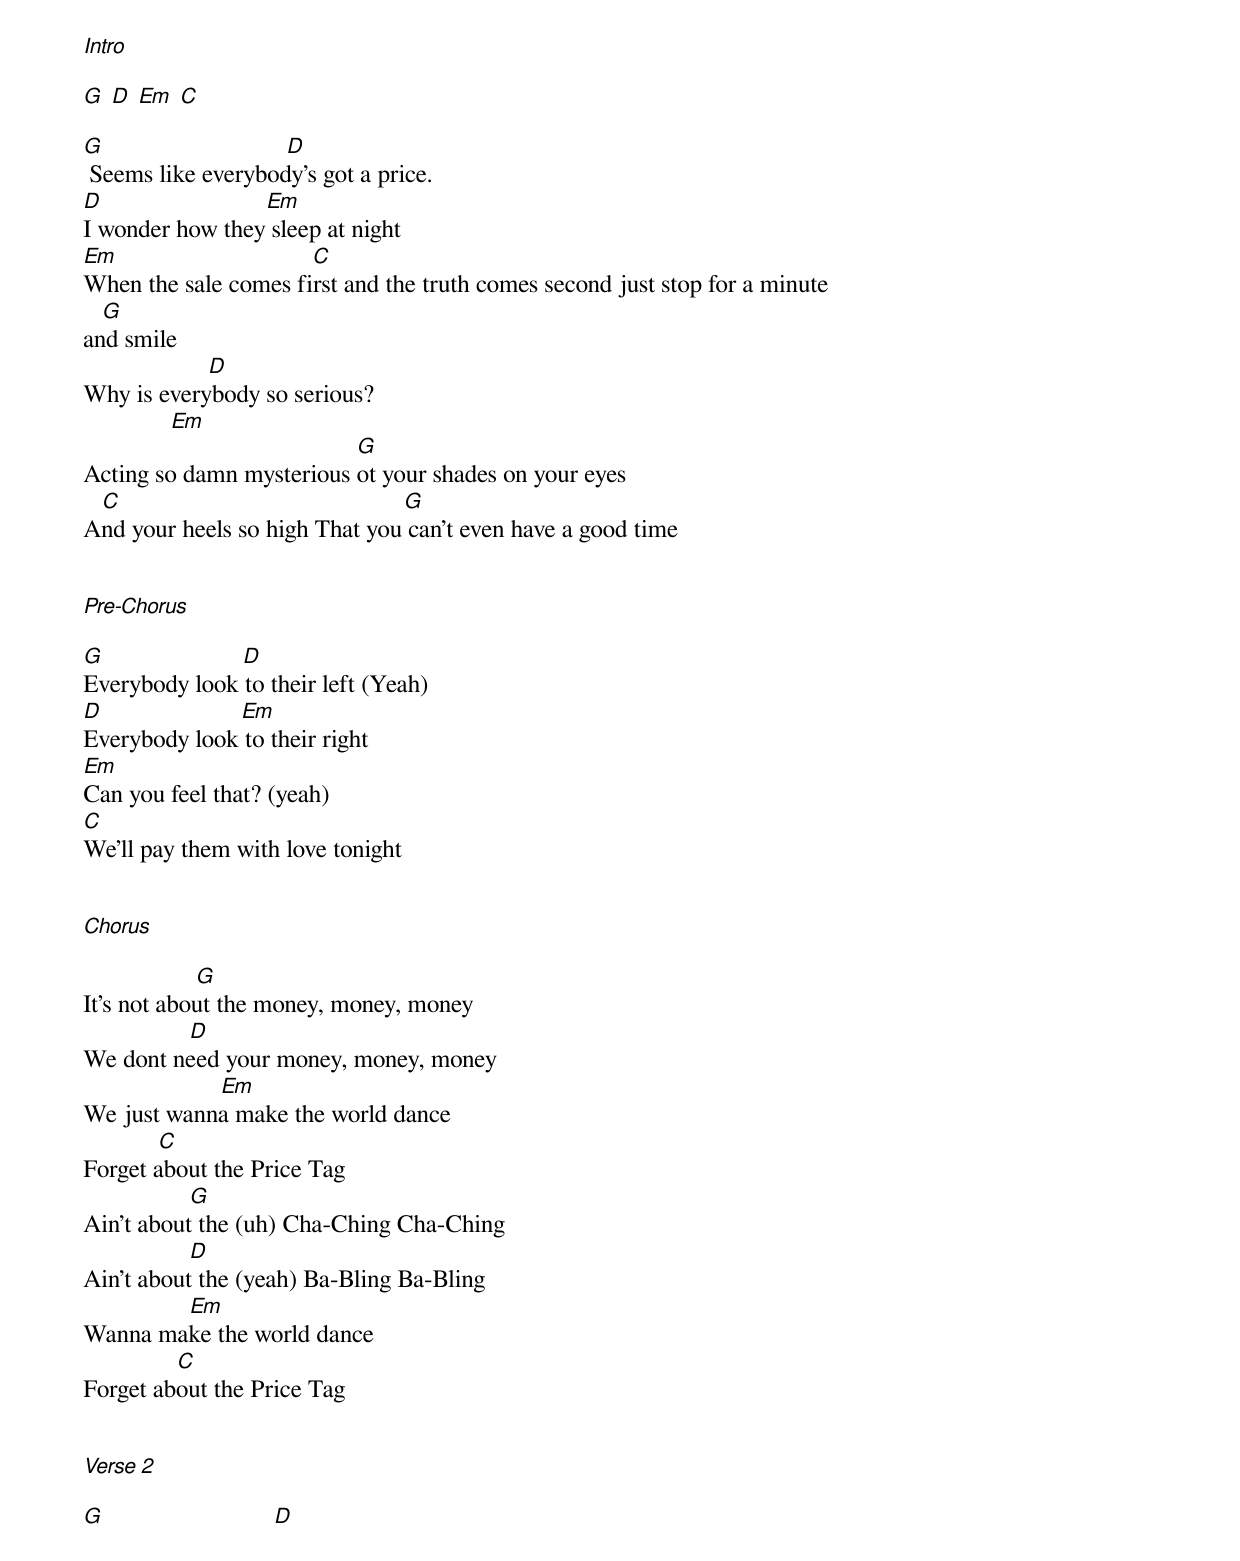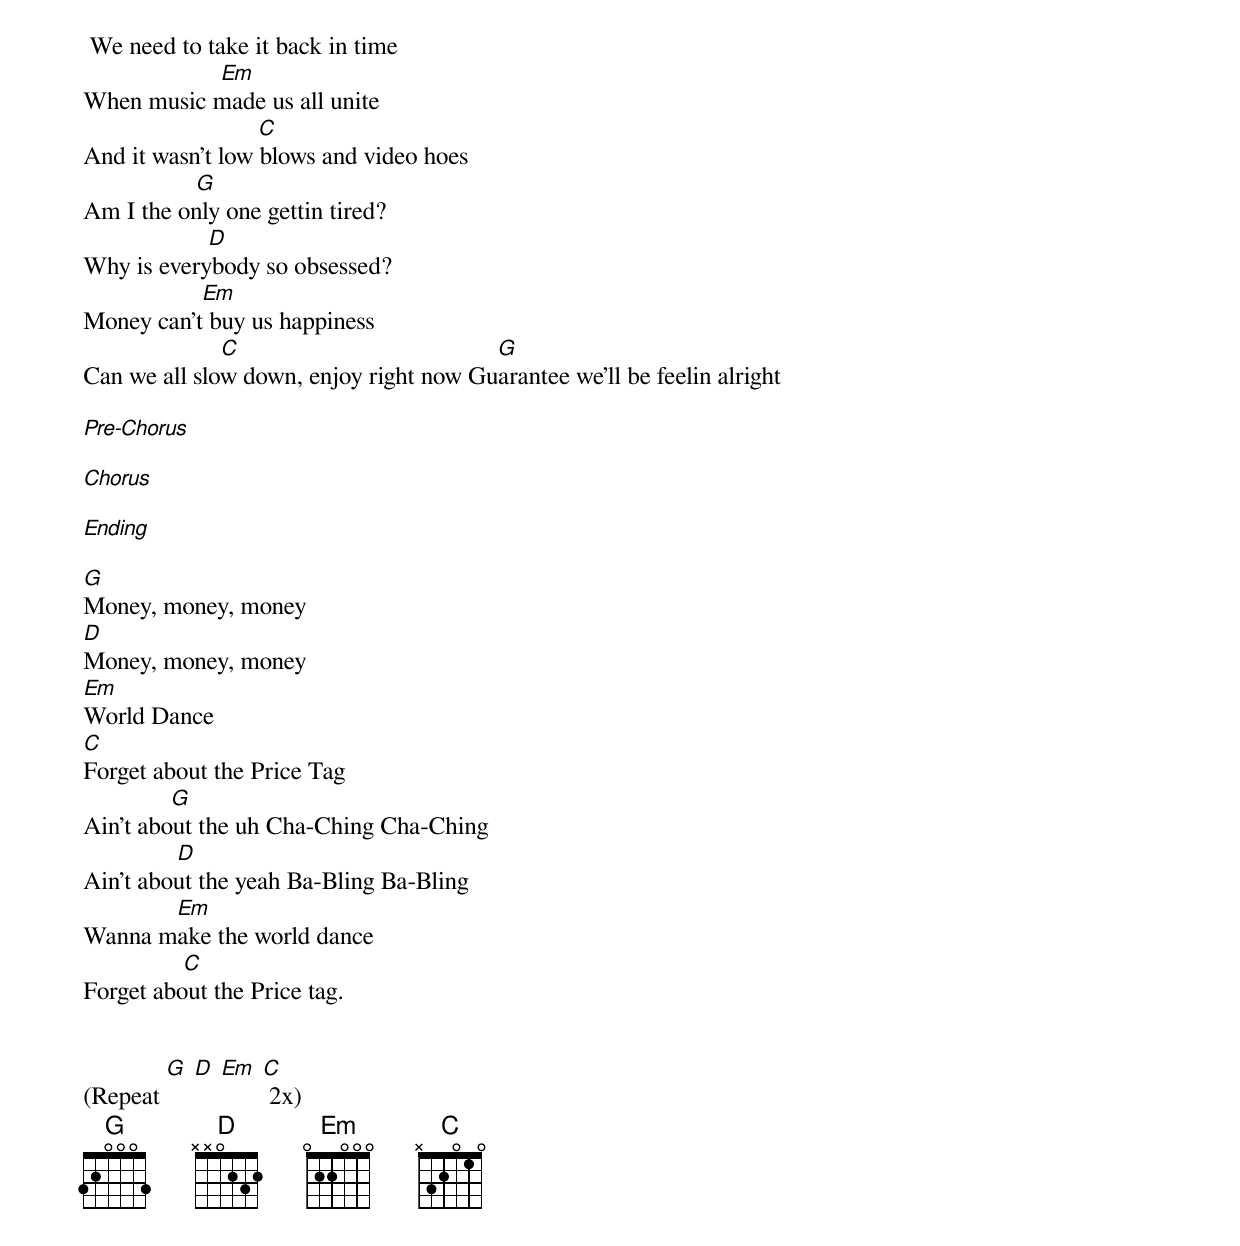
[Intro]

[G] [D] [Em] [C]

[G]                             [D]
 Seems like everybody's got a price.
[D]                          [Em]
I wonder how they sleep at night
[Em]                               [C]
When the sale comes first and the truth comes second just stop for a minute
   [G]
and smile
                    [D]
Why is everybody so serious?
              [Em]
Acting so damn mysterious [G]ot your shades on your eyes
   [C]                                             [G]
And your heels so high That you can't even have a good time


[Pre-Chorus]

[G]                      [D]
Everybody look to their left (Yeah)
[D]                      [Em]
Everybody look to their right
[Em]
Can you feel that? (yeah)
[C]
We'll pay them with love tonight


[Chorus]

                  [G]
It's not about the money, money, money
                 [D]
We dont need your money, money, money
                      [Em]
We just wanna make the world dance
            [C]
Forget about the Price Tag
                 [G]
Ain't about the (uh) Cha-Ching Cha-Ching
                 [D]
Ain't about the (yeah) Ba-Bling Ba-Bling
                 [Em]
Wanna make the world dance
               [C]
Forget about the Price Tag


[Verse 2]

[G]                           [D]
 We need to take it back in time
                      [Em]
When music made us all unite
                            [C]
And it wasn't low blows and video hoes
                  [G]
Am I the only one gettin tired?
                    [D]
Why is everybody so obsessed?
                   [Em]
Money can't buy us happiness
                      [C]                                         [G]
Can we all slow down, enjoy right now Guarantee we'll be feelin alright

[Pre-Chorus]

[Chorus]

[Ending]

[G]
Money, money, money
[D]
Money, money, money
[Em]
World Dance
[C]
Forget about the Price Tag
              [G]
Ain't about the uh Cha-Ching Cha-Ching
               [D]
Ain't about the yeah Ba-Bling Ba-Bling
               [Em]
Wanna make the world dance
                [C]
Forget about the Price tag.


(Repeat [G] [D] [Em] [C] 2x)
